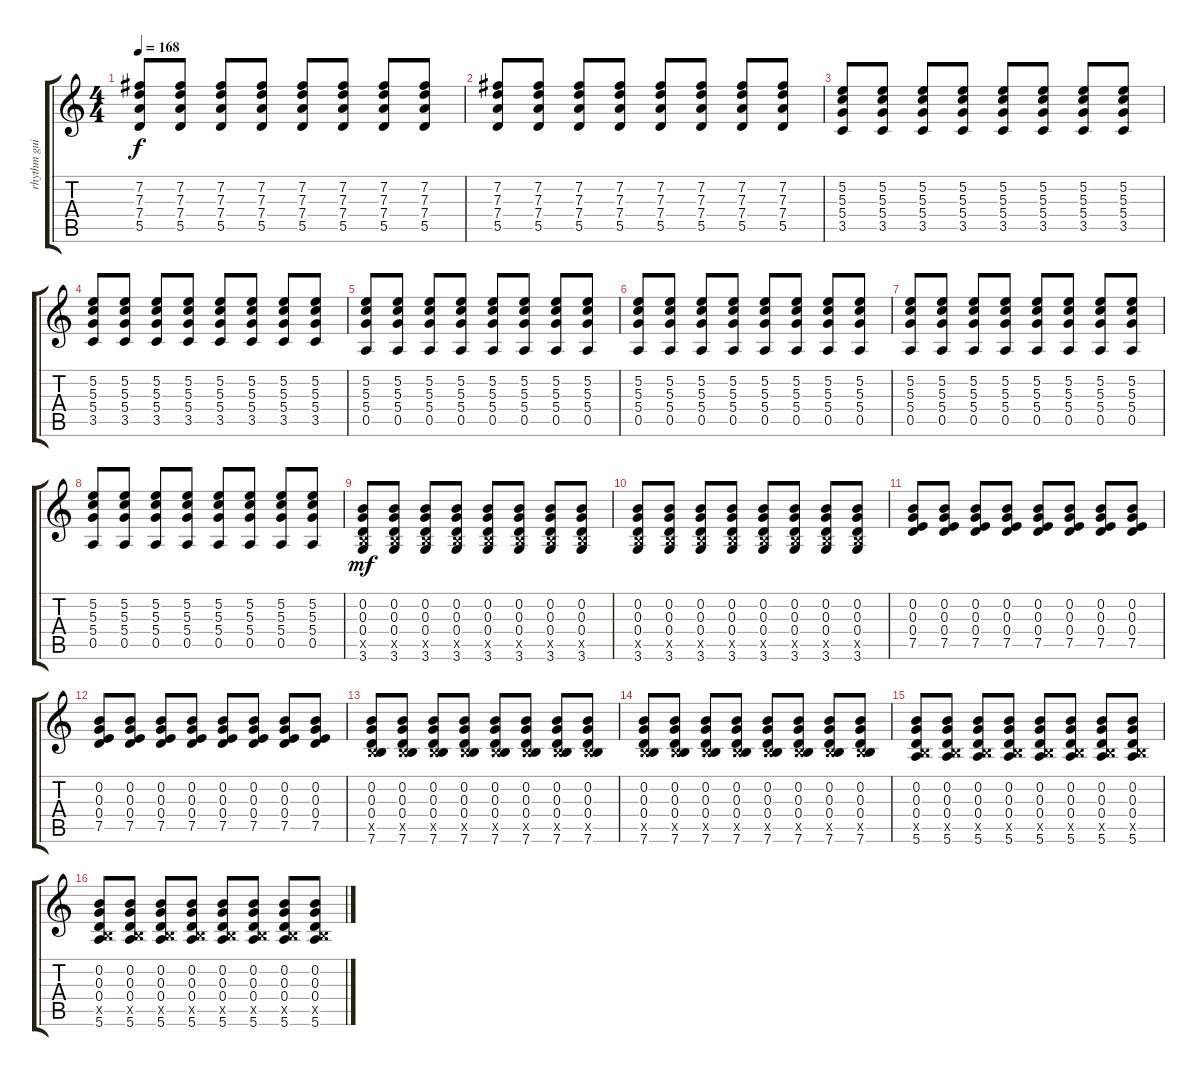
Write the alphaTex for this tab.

\track ("rhythm guitar" "rhythm gui") {instrument overdrivenguitar}
\staff {score tabs}
\tuning (E4 B3 G3 D3 A2 E2) {hide}
\ts (4 4)
\tempo 168
\clef g2
\ks c
(7.2 7.3 7.4 5.5).8{dy f} (7.2 7.3 7.4 5.5).8 (7.2 7.3 7.4 5.5).8 (7.2 7.3 7.4 5.5).8 (7.2 7.3 7.4 5.5).8 (7.2 7.3 7.4 5.5).8 (7.2 7.3 7.4 5.5).8 (7.2 7.3 7.4 5.5).8 |
(7.2 7.3 7.4 5.5).8 (7.2 7.3 7.4 5.5).8 (7.2 7.3 7.4 5.5).8 (7.2 7.3 7.4 5.5).8 (7.2 7.3 7.4 5.5).8 (7.2 7.3 7.4 5.5).8 (7.2 7.3 7.4 5.5).8 (7.2 7.3 7.4 5.5).8 |
(5.2 5.3 5.4 3.5).8 (5.2 5.3 5.4 3.5).8 (5.2 5.3 5.4 3.5).8 (5.2 5.3 5.4 3.5).8 (5.2 5.3 5.4 3.5).8 (5.2 5.3 5.4 3.5).8 (5.2 5.3 5.4 3.5).8 (5.2 5.3 5.4 3.5).8 |
(5.2 5.3 5.4 3.5).8 (5.2 5.3 5.4 3.5).8 (5.2 5.3 5.4 3.5).8 (5.2 5.3 5.4 3.5).8 (5.2 5.3 5.4 3.5).8 (5.2 5.3 5.4 3.5).8 (5.2 5.3 5.4 3.5).8 (5.2 5.3 5.4 3.5).8 |
(5.2 5.3 5.4 0.5).8 (5.2 5.3 5.4 0.5).8 (5.2 5.3 5.4 0.5).8 (5.2 5.3 5.4 0.5).8 (5.2 5.3 5.4 0.5).8 (5.2 5.3 5.4 0.5).8 (5.2 5.3 5.4 0.5).8 (5.2 5.3 5.4 0.5).8 |
(5.2 5.3 5.4 0.5).8 (5.2 5.3 5.4 0.5).8 (5.2 5.3 5.4 0.5).8 (5.2 5.3 5.4 0.5).8 (5.2 5.3 5.4 0.5).8 (5.2 5.3 5.4 0.5).8 (5.2 5.3 5.4 0.5).8 (5.2 5.3 5.4 0.5).8 |
(5.2 5.3 5.4 0.5).8 (5.2 5.3 5.4 0.5).8 (5.2 5.3 5.4 0.5).8 (5.2 5.3 5.4 0.5).8 (5.2 5.3 5.4 0.5).8 (5.2 5.3 5.4 0.5).8 (5.2 5.3 5.4 0.5).8 (5.2 5.3 5.4 0.5).8 |
(5.2 5.3 5.4 0.5).8 (5.2 5.3 5.4 0.5).8 (5.2 5.3 5.4 0.5).8 (5.2 5.3 5.4 0.5).8 (5.2 5.3 5.4 0.5).8 (5.2 5.3 5.4 0.5).8 (5.2 5.3 5.4 0.5).8 (5.2 5.3 5.4 0.5).8 |
(0.2 0.3 0.4 2.5{x} 3.6).8{dy mf} (0.2 0.3 0.4 2.5{x} 3.6).8 (0.2 0.3 0.4 2.5{x} 3.6).8 (0.2 0.3 0.4 2.5{x} 3.6).8 (0.2 0.3 0.4 2.5{x} 3.6).8 (0.2 0.3 0.4 2.5{x} 3.6).8 (0.2 0.3 0.4 2.5{x} 3.6).8 (0.2 0.3 0.4 2.5{x} 3.6).8 |
(0.2 0.3 0.4 2.5{x} 3.6).8 (0.2 0.3 0.4 2.5{x} 3.6).8 (0.2 0.3 0.4 2.5{x} 3.6).8 (0.2 0.3 0.4 2.5{x} 3.6).8 (0.2 0.3 0.4 2.5{x} 3.6).8 (0.2 0.3 0.4 2.5{x} 3.6).8 (0.2 0.3 0.4 2.5{x} 3.6).8 (0.2 0.3 0.4 2.5{x} 3.6).8 |
(0.2 0.3 0.4 7.5).8 (0.2 0.3 0.4 7.5).8 (0.2 0.3 0.4 7.5).8 (0.2 0.3 0.4 7.5).8 (0.2 0.3 0.4 7.5).8 (0.2 0.3 0.4 7.5).8 (0.2 0.3 0.4 7.5).8 (0.2 0.3 0.4 7.5).8 |
(0.2 0.3 0.4 7.5).8 (0.2 0.3 0.4 7.5).8 (0.2 0.3 0.4 7.5).8 (0.2 0.3 0.4 7.5).8 (0.2 0.3 0.4 7.5).8 (0.2 0.3 0.4 7.5).8 (0.2 0.3 0.4 7.5).8 (0.2 0.3 0.4 7.5).8 |
(0.2 0.3 0.4 2.5{x} 7.6).8 (0.2 0.3 0.4 2.5{x} 7.6).8 (0.2 0.3 0.4 2.5{x} 7.6).8 (0.2 0.3 0.4 2.5{x} 7.6).8 (0.2 0.3 0.4 2.5{x} 7.6).8 (0.2 0.3 0.4 2.5{x} 7.6).8 (0.2 0.3 0.4 2.5{x} 7.6).8 (0.2 0.3 0.4 2.5{x} 7.6).8 |
(0.2 0.3 0.4 2.5{x} 7.6).8 (0.2 0.3 0.4 2.5{x} 7.6).8 (0.2 0.3 0.4 2.5{x} 7.6).8 (0.2 0.3 0.4 2.5{x} 7.6).8 (0.2 0.3 0.4 2.5{x} 7.6).8 (0.2 0.3 0.4 2.5{x} 7.6).8 (0.2 0.3 0.4 2.5{x} 7.6).8 (0.2 0.3 0.4 2.5{x} 7.6).8 |
(0.2 0.3 0.4 2.5{x} 5.6).8 (0.2 0.3 0.4 2.5{x} 5.6).8 (0.2 0.3 0.4 2.5{x} 5.6).8 (0.2 0.3 0.4 2.5{x} 5.6).8 (0.2 0.3 0.4 2.5{x} 5.6).8 (0.2 0.3 0.4 2.5{x} 5.6).8 (0.2 0.3 0.4 2.5{x} 5.6).8 (0.2 0.3 0.4 2.5{x} 5.6).8 |
(0.2 0.3 0.4 2.5{x} 5.6).8 (0.2 0.3 0.4 2.5{x} 5.6).8 (0.2 0.3 0.4 2.5{x} 5.6).8 (0.2 0.3 0.4 2.5{x} 5.6).8 (0.2 0.3 0.4 2.5{x} 5.6).8 (0.2 0.3 0.4 2.5{x} 5.6).8 (0.2 0.3 0.4 2.5{x} 5.6).8 (0.2 0.3 0.4 2.5{x} 5.6).8
